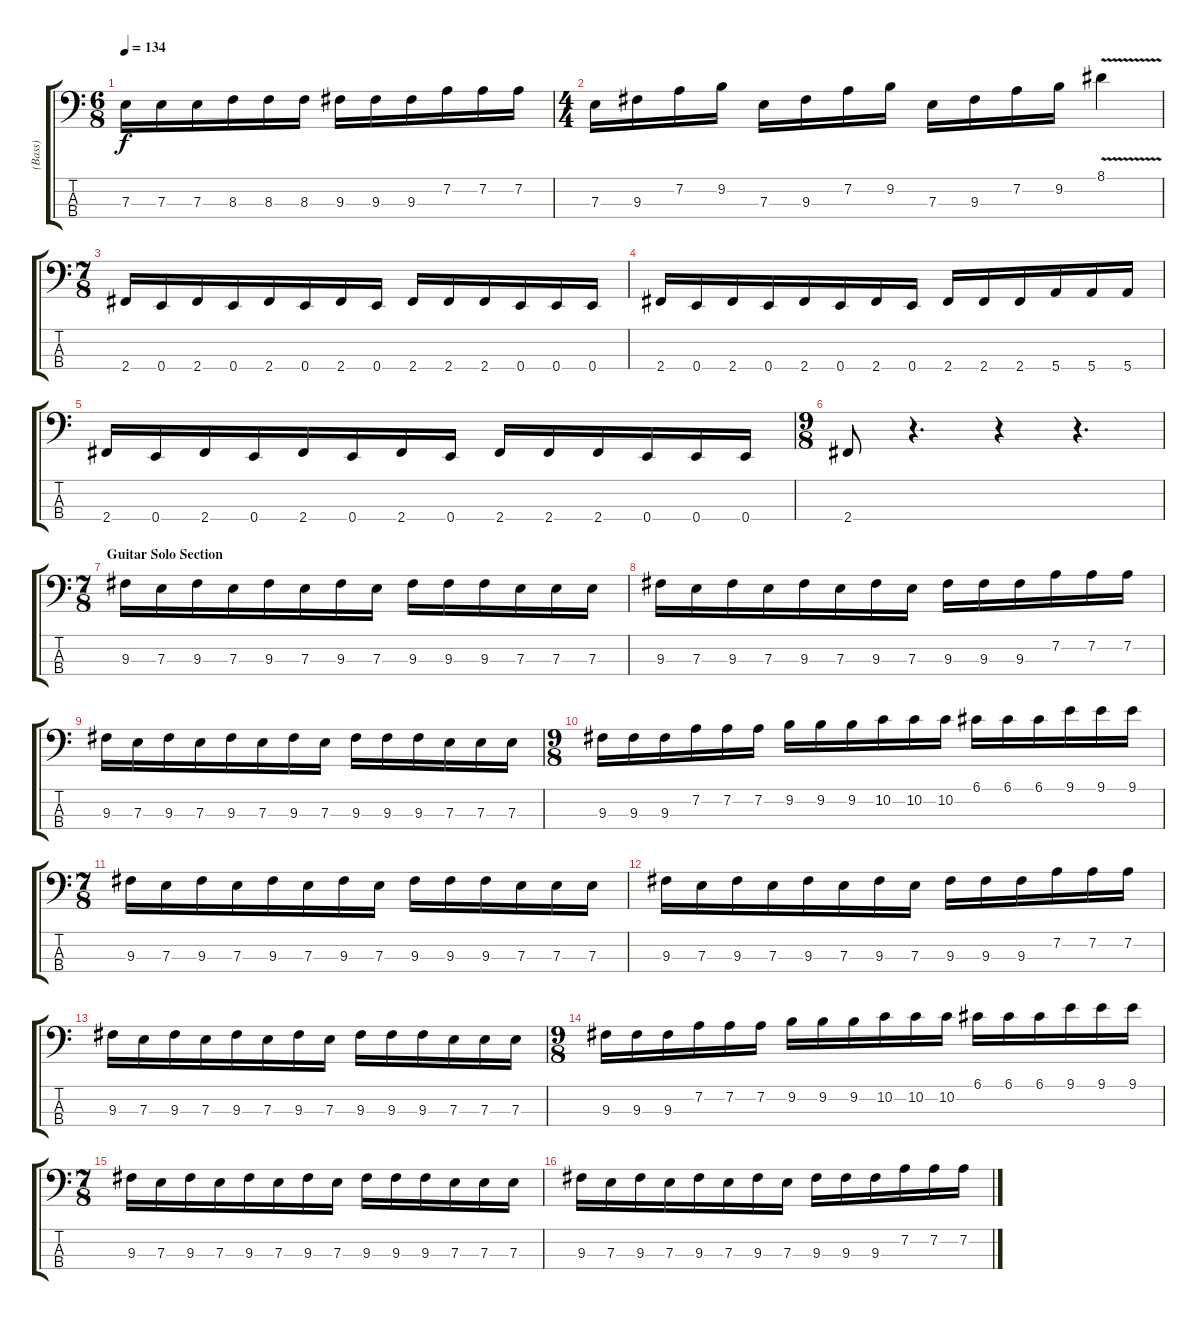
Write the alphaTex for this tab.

\track ("(Bass)" "(Bass)") {instrument electricbassfinger}
\staff {score tabs}
\tuning (G2 D2 A1 E1) {hide}
\ts (6 8)
\tempo 134
\clef f4
\ks c
7.3.16{dy f} 7.3.16 7.3.16 8.3.16 8.3.16 8.3.16 9.3.16 9.3.16 9.3.16 7.2.16 7.2.16 7.2.16 |
\ts (4 4)
7.3.16 9.3.16 7.2.16 9.2.16 7.3.16 9.3.16 7.2.16 9.2.16 7.3.16 9.3.16 7.2.16 9.2.16 8.1{v}.4 |
\ts (7 8)
2.4.16 0.4.16 2.4.16 0.4.16 2.4.16 0.4.16 2.4.16 0.4.16 2.4.16 2.4.16 2.4.16 0.4.16 0.4.16 0.4.16 |
2.4.16 0.4.16 2.4.16 0.4.16 2.4.16 0.4.16 2.4.16 0.4.16 2.4.16 2.4.16 2.4.16 5.4.16 5.4.16 5.4.16 |
2.4.16 0.4.16 2.4.16 0.4.16 2.4.16 0.4.16 2.4.16 0.4.16 2.4.16 2.4.16 2.4.16 0.4.16 0.4.16 0.4.16 |
\ts (9 8)
2.4.8 r.4{d} r.4 r.4{d} |
\ts (7 8)
\section ("" "Guitar Solo Section")
9.3.16{volume 8} 7.3.16 9.3.16 7.3.16 9.3.16 7.3.16 9.3.16 7.3.16 9.3.16 9.3.16 9.3.16 7.3.16 7.3.16 7.3.16 |
9.3.16 7.3.16 9.3.16 7.3.16 9.3.16 7.3.16 9.3.16 7.3.16 9.3.16 9.3.16 9.3.16 7.2.16 7.2.16 7.2.16 |
9.3.16 7.3.16 9.3.16 7.3.16 9.3.16 7.3.16 9.3.16 7.3.16 9.3.16 9.3.16 9.3.16 7.3.16 7.3.16 7.3.16 |
\ts (9 8)
9.3.16 9.3.16 9.3.16 7.2.16 7.2.16 7.2.16 9.2.16 9.2.16 9.2.16 10.2.16 10.2.16 10.2.16 6.1.16 6.1.16 6.1.16 9.1.16 9.1.16 9.1.16 |
\ts (7 8)
9.3.16 7.3.16 9.3.16 7.3.16 9.3.16 7.3.16 9.3.16 7.3.16 9.3.16 9.3.16 9.3.16 7.3.16 7.3.16 7.3.16 |
9.3.16 7.3.16 9.3.16 7.3.16 9.3.16 7.3.16 9.3.16 7.3.16 9.3.16 9.3.16 9.3.16 7.2.16 7.2.16 7.2.16 |
9.3.16 7.3.16 9.3.16 7.3.16 9.3.16 7.3.16 9.3.16 7.3.16 9.3.16 9.3.16 9.3.16 7.3.16 7.3.16 7.3.16 |
\ts (9 8)
9.3.16 9.3.16 9.3.16 7.2.16 7.2.16 7.2.16 9.2.16 9.2.16 9.2.16 10.2.16 10.2.16 10.2.16 6.1.16 6.1.16 6.1.16 9.1.16 9.1.16 9.1.16 |
\ts (7 8)
9.3.16 7.3.16 9.3.16 7.3.16 9.3.16 7.3.16 9.3.16 7.3.16 9.3.16 9.3.16 9.3.16 7.3.16 7.3.16 7.3.16 |
9.3.16 7.3.16 9.3.16 7.3.16 9.3.16 7.3.16 9.3.16 7.3.16 9.3.16 9.3.16 9.3.16 7.2.16 7.2.16 7.2.16
